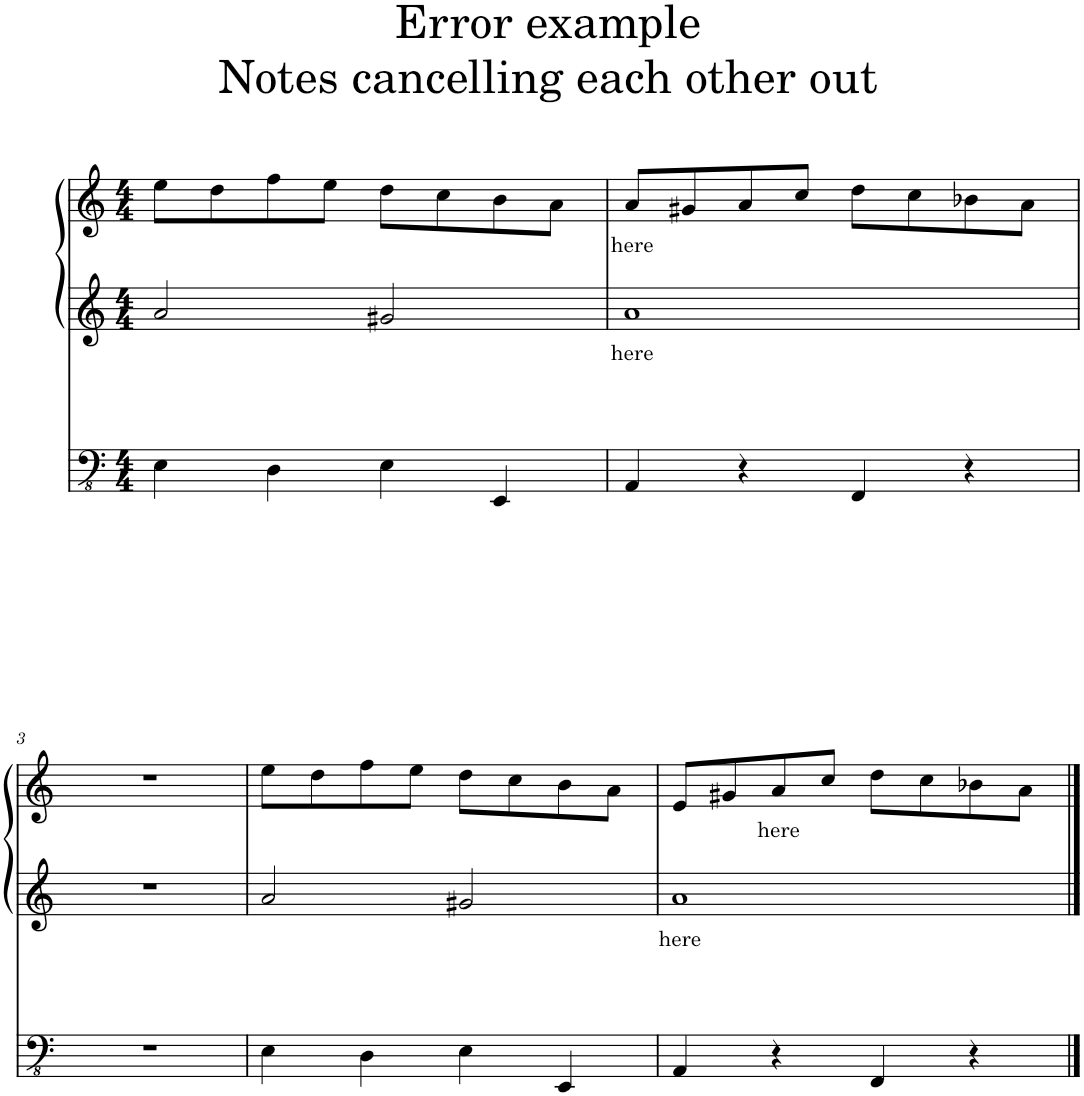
**kern	**kern	**text	**kern	**text
*part1	*part1	*part1	*part1	*part1
*staff3	*staff2	*staff2	*staff1	*staff1
*I"Pipe Organ	*	*	*	*
*I'Org.	*	*	*	*
*clefFv4	*clefG2	*	*clefG2	*
*k[]	*k[]	*	*k[]	*
*M4/4	*M4/4	*	*M4/4	*
=1	=1	=1	=1	=1
4EE\	2a/	.	8ee\L	.
.	.	.	8dd\	.
4DD\	.	.	8ff\	.
.	.	.	8ee\J	.
4EE\	2g#X/	.	8dd\L	.
.	.	.	8cc\	.
4EEE/	.	.	8b\	.
.	.	.	8a\J	.
=2	=2	=2	=2	=2
!	!	!LO:LY:b	!	!LO:LY:b
4AAA/	1a	here	8a/L	here
.	.	.	8g#X/	.
4r	.	.	8a/	.
.	.	.	8cc/J	.
4FFF/	.	.	8dd\L	.
.	.	.	8cc\	.
4r	.	.	8b-X\	.
.	.	.	8a\J	.
!!LO:LB:g=z
=3	=3	=3	=3	=3
1r	1r	.	1r	.
=4	=4	=4	=4	=4
4EE\	2a/	.	8ee\L	.
.	.	.	8dd\	.
4DD\	.	.	8ff\	.
.	.	.	8ee\J	.
4EE\	2g#X/	.	8dd\L	.
.	.	.	8cc\	.
4EEE/	.	.	8b\	.
.	.	.	8a\J	.
=5	=5	=5	=5	=5
!	!	!LO:LY:b	!	!
4AAA/	1a	here	8e/L	.
.	.	.	8g#X/	.
!	!	!	!	!LO:LY:b
4r	.	.	8a/	here
.	.	.	8cc/J	.
4FFF/	.	.	8dd\L	.
.	.	.	8cc\	.
4r	.	.	8b-X\	.
.	.	.	8a\J	.
==	==	==	==	==
*-	*-	*-	*-	*-
